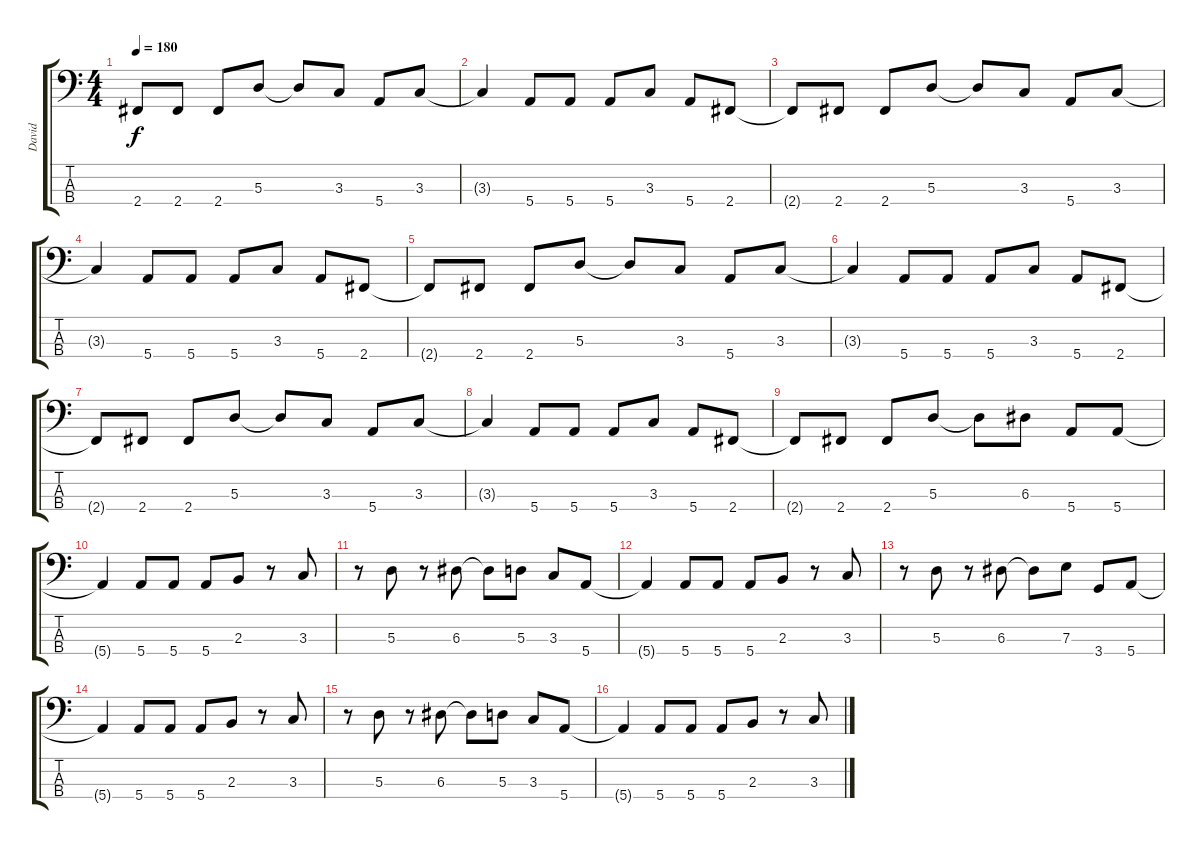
\track ("David" "David") {instrument slapbass2}
\staff {score tabs}
\tuning (G2 D2 A1 E1) {hide}
\ts (4 4)
\tempo 180
\clef f4
\ks c
2.4{t}.8{dy f} 2.4.8 2.4.8 5.3.8 5.3{t}.8 3.3.8 5.4.8 3.3.8 |
3.3{t}.4 5.4.8 5.4.8 5.4.8 3.3.8 5.4.8 2.4.8 |
2.4{t}.8 2.4.8 2.4.8 5.3.8 5.3{t}.8 3.3.8 5.4.8 3.3.8 |
3.3{t}.4 5.4.8 5.4.8 5.4.8 3.3.8 5.4.8 2.4.8 |
2.4{t}.8 2.4.8 2.4.8 5.3.8 5.3{t}.8 3.3.8 5.4.8 3.3.8 |
3.3{t}.4 5.4.8 5.4.8 5.4.8 3.3.8 5.4.8 2.4.8 |
2.4{t}.8 2.4.8 2.4.8 5.3.8 5.3{t}.8 3.3.8 5.4.8 3.3.8 |
3.3{t}.4 5.4.8 5.4.8 5.4.8 3.3.8 5.4.8 2.4.8 |
2.4{t}.8 2.4.8 2.4.8 5.3.8 5.3{t}.8 6.3.8 5.4.8 5.4.8 |
5.4{t}.4 5.4.8 5.4.8 5.4.8 2.3.8 r.8 3.3.8 |
r.8 5.3.8 r.8 6.3.8 6.3{t}.8 5.3.8 3.3.8 5.4.8 |
5.4{t}.4 5.4.8 5.4.8 5.4.8 2.3.8 r.8 3.3.8 |
r.8 5.3.8 r.8 6.3.8 6.3{t}.8 7.3.8 3.4.8 5.4.8 |
5.4{t}.4 5.4.8 5.4.8 5.4.8 2.3.8 r.8 3.3.8 |
r.8 5.3.8 r.8 6.3.8 6.3{t}.8 5.3.8 3.3.8 5.4.8 |
5.4{t}.4 5.4.8 5.4.8 5.4.8 2.3.8 r.8 3.3.8
